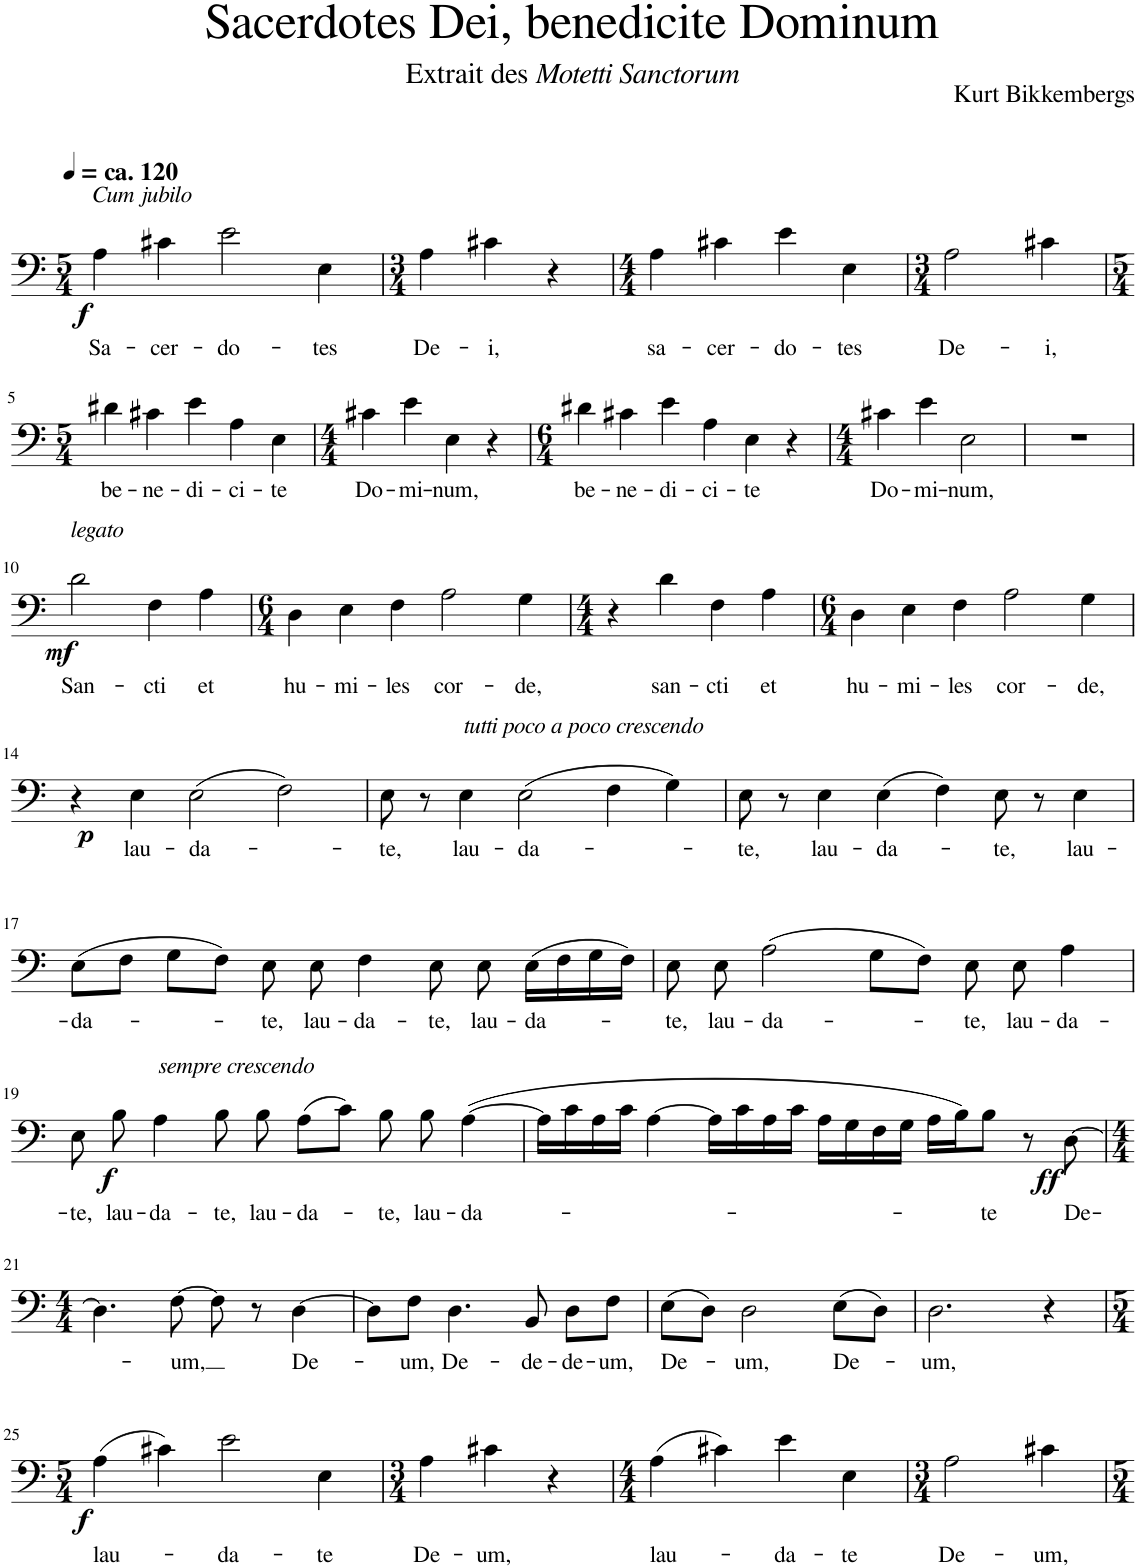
**kern	**text	**dynam
*part1	*part1	*part1
*staff1	*staff1	*staff1
*I"Baritone	*	*
*I'Bar.	*	*
*clefF4	*	*
*k[]	*	*
*M5/4	*	*
=1	=1	=1
!LO:TX:a:B:t=ca. 120	!	!
!LO:TX:a:i:t=Cum jubilo	!	!
!	!LO:LY:b	!LO:DY:b
4A\	Sa-	f
!	!LO:LY:b	!
4c#X\	-cer-	.
!	!LO:LY:b	!
2e\	-do-	.
!	!LO:LY:b	!
4E\	-tes	.
=2	=2	=2
*M3/4	*	*
!	!LO:LY:b	!
4A\	De-	.
!	!LO:LY:b	!
4c#X\	-i,	.
4r	.	.
=3	=3	=3
*M4/4	*	*
!	!LO:LY:b	!
4A\	sa-	.
!	!LO:LY:b	!
4c#X\	-cer-	.
!	!LO:LY:b	!
4e\	-do-	.
!	!LO:LY:b	!
4E\	-tes	.
=4	=4	=4
*M3/4	*	*
!	!LO:LY:b	!
2A\	De-	.
!	!LO:LY:b	!
4c#X\	-i,	.
!!LO:LB:g=z
=5	=5	=5
*M5/4	*	*
!	!LO:LY:b	!
4d#X\	be-	.
!	!LO:LY:b	!
4c#X\	-ne-	.
!	!LO:LY:b	!
4e\	-di-	.
!	!LO:LY:b	!
4A\	-ci-	.
!	!LO:LY:b	!
4E\	-te	.
=6	=6	=6
*M4/4	*	*
!	!LO:LY:b	!
4c#X\	Do-	.
!	!LO:LY:b	!
4e\	-mi-	.
!	!LO:LY:b	!
4E\	-num,	.
4r	.	.
=7	=7	=7
*M6/4	*	*
!	!LO:LY:b	!
4d#X\	be-	.
!	!LO:LY:b	!
4c#X\	-ne-	.
!	!LO:LY:b	!
4e\	-di-	.
!	!LO:LY:b	!
4A\	-ci-	.
!	!LO:LY:b	!
4E\	-te	.
4r	.	.
=8	=8	=8
*M4/4	*	*
!	!LO:LY:b	!
4c#X\	Do-	.
!	!LO:LY:b	!
4e\	-mi-	.
!	!LO:LY:b	!
2E\	-num,	.
=9	=9	=9
1r	.	.
!!LO:LB:g=z
=10	=10	=10
!LO:TX:a:i:t=legato	!	!
!	!LO:LY:b	!LO:DY:b
2d\	San-	mf
!	!LO:LY:b	!
4F\	-cti	.
!	!LO:LY:b	!
4A\	et	.
=11	=11	=11
*M6/4	*	*
!	!LO:LY:b	!
4D\	hu-	.
!	!LO:LY:b	!
4E\	-mi-	.
!	!LO:LY:b	!
4F\	-les	.
!	!LO:LY:b	!
2A\	cor-	.
!	!LO:LY:b	!
4G\	-de,	.
=12	=12	=12
*M4/4	*	*
4r	.	.
!	!LO:LY:b	!
4d\	san-	.
!	!LO:LY:b	!
4F\	-cti	.
!	!LO:LY:b	!
4A\	et	.
=13	=13	=13
*M6/4	*	*
!	!LO:LY:b	!
4D\	hu-	.
!	!LO:LY:b	!
4E\	-mi-	.
!	!LO:LY:b	!
4F\	-les	.
!	!LO:LY:b	!
2A\	cor-	.
!	!LO:LY:b	!
4G\	-de,	.
!!LO:LB:g=z
=14	=14	=14
!	!	!LO:DY:b
4r	.	p
!	!LO:LY:b	!
4E\	lau-	.
!	!LO:LY:b	!
(2E\	-da-	.
2F\)	.	.
=15	=15	=15
!	!LO:LY:b	!
8E\	-te,	.
8r	.	.
!LO:TX:a:i:t=tutti poco a poco crescendo	!	!
!	!LO:LY:b	!
4E\	lau-	.
!	!LO:LY:b	!
(2E\	-da-	.
4F\	.	.
4G\)	.	.
=16	=16	=16
!	!LO:LY:b	!
8E\	-te,	.
8r	.	.
!	!LO:LY:b	!
4E\	lau-	.
!	!LO:LY:b	!
(4E\	-da-	.
4F\)	.	.
!	!LO:LY:b	!
8E\	-te,	.
8r	.	.
!	!LO:LY:b	!
4E\	lau-	.
!!LO:LB:g=z
=17	=17	=17
!	!LO:LY:b	!
(8E\L	-da-	.
8F\J	.	.
8G\L	.	.
8F\J)	.	.
!	!LO:LY:b	!
8E\	-te,	.
!	!LO:LY:b	!
8E\	lau-	.
!	!LO:LY:b	!
4F\	-da-	.
!	!LO:LY:b	!
8E\	-te,	.
!	!LO:LY:b	!
8E\	lau-	.
!	!LO:LY:b	!
(16E\LL	-da-	.
16F\	.	.
16G\	.	.
16F\JJ)	.	.
=18	=18	=18
!	!LO:LY:b	!
8E\	-te,	.
!	!LO:LY:b	!
8E\	lau-	.
!	!LO:LY:b	!
(2A\	-da-	.
8G\L	.	.
8F\J)	.	.
!	!LO:LY:b	!
8E\	-te,	.
!	!LO:LY:b	!
8E\	lau-	.
!	!LO:LY:b	!
4A\	-da-	.
!!LO:LB:g=z
=19	=19	=19
!	!LO:LY:b	!
8E\	-te,	.
!	!LO:LY:b	!LO:DY:b
8B\	lau-	f
!LO:TX:a:i:t=sempre crescendo	!	!
!	!LO:LY:b	!
4A\	-da-	.
!	!LO:LY:b	!
8B\	-te,	.
!	!LO:LY:b	!
8B\	lau-	.
!	!LO:LY:b	!
(8A\L	-da-	.
8c\J)	.	.
!	!LO:LY:b	!
8B\	-te,	.
!	!LO:LY:b	!
8B\	lau-	.
!	!LO:LY:b	!
([4A\	-da-	.
=20	=20	=20
16A\LL]	.	.
16c\	.	.
16A\	.	.
16c\JJ	.	.
[4A\	.	.
16A\LL]	.	.
16c\	.	.
16A\	.	.
16c\JJ	.	.
16A\LL	.	.
16G\	.	.
16F\	.	.
16G\JJ	.	.
16A\LL	.	.
16B\J)	.	.
!	!LO:LY:b	!
8B\J	te	.
8r	.	.
!	!LO:LY:b	!LO:DY:b
[8D\	De-	ff
!!LO:LB:g=z
=21	=21	=21
*M4/4	*	*
4.D\]	.	.
!	!LO:LY:b	!
[8F\	-um,	.
8F\]	.	.
8r	.	.
!	!LO:LY:b	!
[4D\	De-	.
=22	=22	=22
8D\L]	.	.
!	!LO:LY:b	!
8F\J	-um,	.
!	!LO:LY:b	!
4.D\	De-	.
!	!LO:LY:b	!
8BB/	-de-	.
!	!LO:LY:b	!
8D\L	-de-	.
!	!LO:LY:b	!
8F\J	-um,	.
=23	=23	=23
!	!LO:LY:b	!
(8E\L	De-	.
8D\J)	.	.
!	!LO:LY:b	!
2D\	-um,	.
!	!LO:LY:b	!
(8E\L	De-	.
8D\J)	.	.
=24	=24	=24
!	!LO:LY:b	!
2.D\	-um,	.
4r	.	.
!!LO:LB:g=z
=25	=25	=25
*M5/4	*	*
!	!LO:LY:b	!LO:DY:b
(4A\	lau-	f
4c#X\)	.	.
!	!LO:LY:b	!
2e\	-da-	.
!	!LO:LY:b	!
4E\	-te	.
=26	=26	=26
*M3/4	*	*
!	!LO:LY:b	!
4A\	De-	.
!	!LO:LY:b	!
4c#X\	-um,	.
4r	.	.
=27	=27	=27
*M4/4	*	*
!	!LO:LY:b	!
(4A\	lau-	.
4c#X\)	.	.
!	!LO:LY:b	!
4e\	-da-	.
!	!LO:LY:b	!
4E\	-te	.
=28	=28	=28
*M3/4	*	*
!	!LO:LY:b	!
2A\	De-	.
!	!LO:LY:b	!
4c#X\	-um,	.
=	=	=
*-	*-	*-
